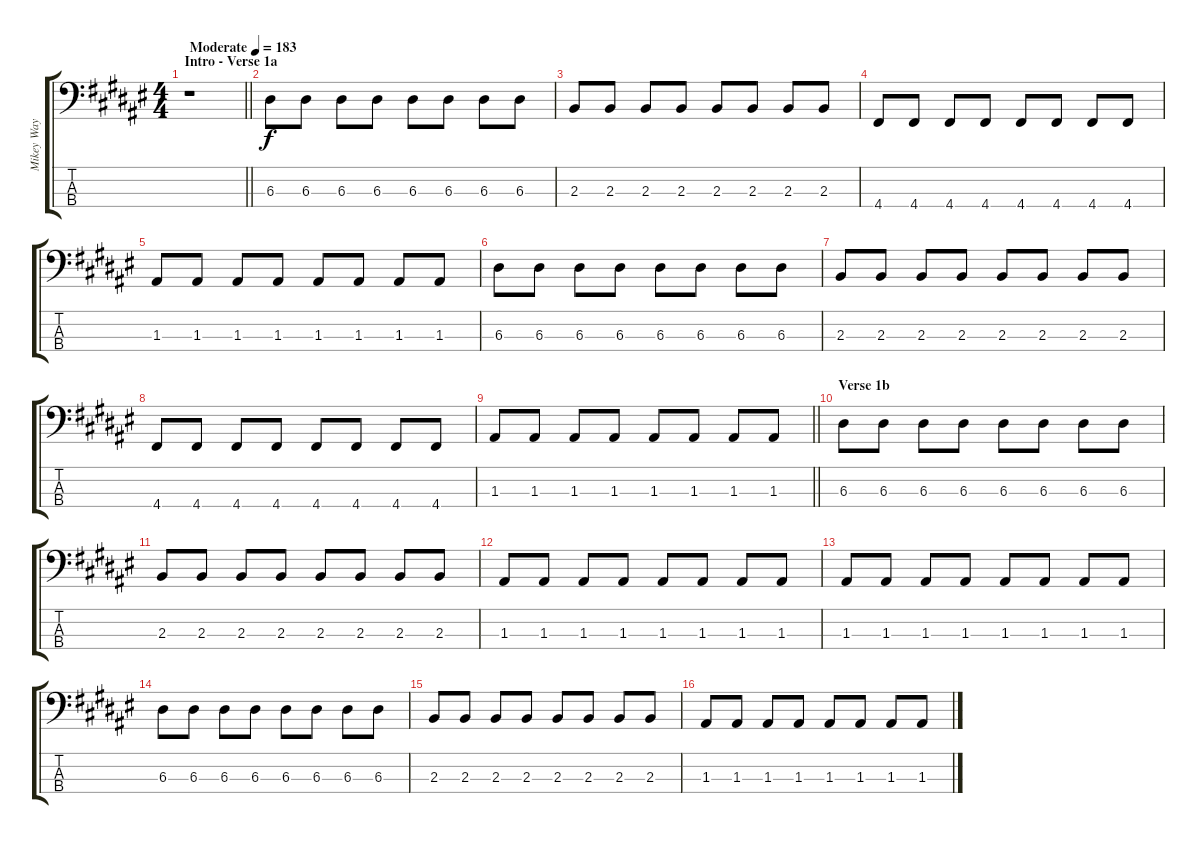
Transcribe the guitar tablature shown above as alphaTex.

\track ("Mikey Way" "Mikey Way") {instrument electricbasspick}
\staff {score tabs}
\tuning (G2 D2 A1 D1) {hide}
\ts (4 4)
\section ("" "Intro - Verse 1a")
\tempo (183 "Moderate")
\clef f4
\barLineRight lightlight
\ks d#minor
r.1{dy f instrument electricbasspick} |
6.3.8 6.3.8 6.3.8 6.3.8 6.3.8 6.3.8 6.3.8 6.3.8 |
2.3.8 2.3.8 2.3.8 2.3.8 2.3.8 2.3.8 2.3.8 2.3.8 |
4.4.8 4.4.8 4.4.8 4.4.8 4.4.8 4.4.8 4.4.8 4.4.8 |
1.3.8 1.3.8 1.3.8 1.3.8 1.3.8 1.3.8 1.3.8 1.3.8 |
6.3.8 6.3.8 6.3.8 6.3.8 6.3.8 6.3.8 6.3.8 6.3.8 |
2.3.8 2.3.8 2.3.8 2.3.8 2.3.8 2.3.8 2.3.8 2.3.8 |
4.4.8 4.4.8 4.4.8 4.4.8 4.4.8 4.4.8 4.4.8 4.4.8 |
\barLineRight lightlight
1.3.8 1.3.8 1.3.8 1.3.8 1.3.8 1.3.8 1.3.8 1.3.8 |
\section ("" "Verse 1b")
6.3.8 6.3.8 6.3.8 6.3.8 6.3.8 6.3.8 6.3.8 6.3.8 |
2.3.8 2.3.8 2.3.8 2.3.8 2.3.8 2.3.8 2.3.8 2.3.8 |
1.3.8 1.3.8 1.3.8 1.3.8 1.3.8 1.3.8 1.3.8 1.3.8 |
1.3.8 1.3.8 1.3.8 1.3.8 1.3.8 1.3.8 1.3.8 1.3.8 |
6.3.8 6.3.8 6.3.8 6.3.8 6.3.8 6.3.8 6.3.8 6.3.8 |
2.3.8 2.3.8 2.3.8 2.3.8 2.3.8 2.3.8 2.3.8 2.3.8 |
1.3.8 1.3.8 1.3.8 1.3.8 1.3.8 1.3.8 1.3.8 1.3.8
